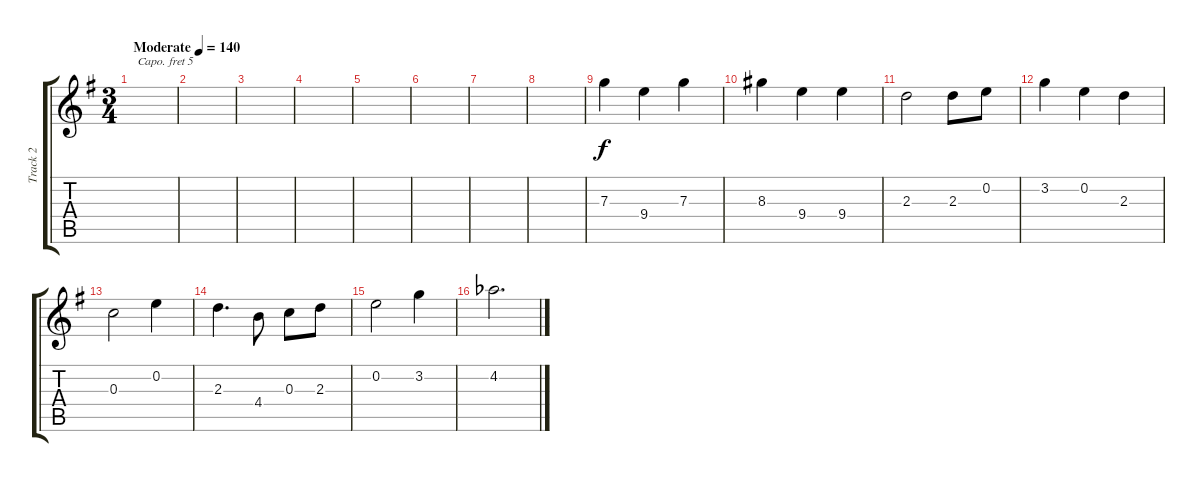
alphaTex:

\track ("Track 2" "Track 2") {instrument acousticguitarsteel}
\staff {score tabs}
\capo 5
\tuning (E4 B3 G3 D3 A2 E2) {hide}
\ts (3 4)
\tempo (140 "Moderate")
\clef g2
\ks g
|
|
|
|
|
|
|
|
7.3.4 9.4.4 7.3.4 |
8.3.4 9.4.4 9.4.4 |
2.3.2 2.3.8 0.2.8 |
3.2.4 0.2.4 2.3.4 |
0.3.2 0.2.4 |
2.3.4{d} 4.4.8 0.3.8 2.3.8 |
0.2.2 3.2.4 |
4.2{acc b}.2{d}
